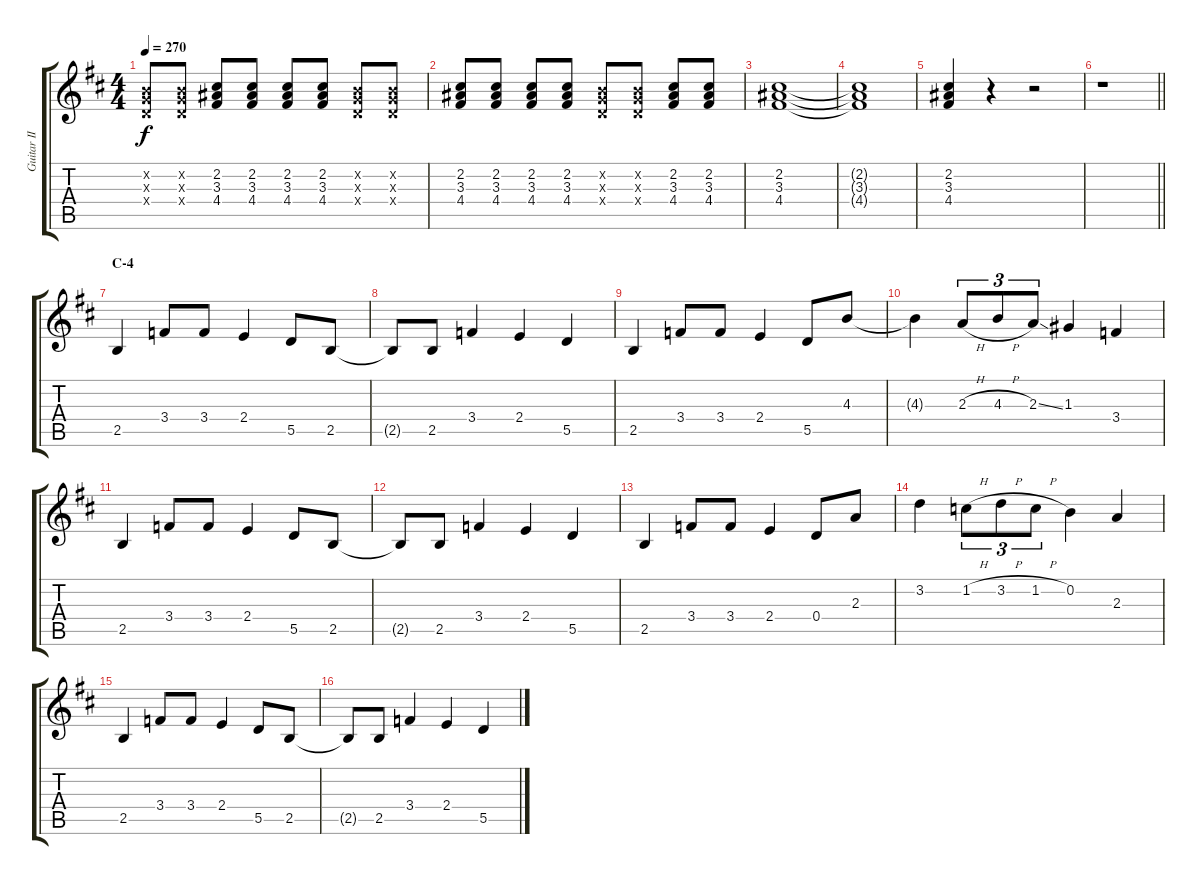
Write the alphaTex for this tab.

\track ("Guitar II" "Guitar II") {instrument overdrivenguitar}
\staff {score tabs}
\tuning (E4 B3 G3 D3 A2 E2) {hide}
\ts (4 4)
\tempo 270
\clef g2
\ks d
(0.2{x} 0.3{x} 0.4{x}).8{dy f} (0.2{x} 0.3{x} 0.4{x}).8 (2.2 3.3 4.4).8 (2.2 3.3 4.4).8 (2.2 3.3 4.4).8 (2.2 3.3 4.4).8 (0.2{x} 0.3{x} 0.4{x}).8 (0.2{x} 0.3{x} 0.4{x}).8 |
(2.2 3.3 4.4).8 (2.2 3.3 4.4).8 (2.2 3.3 4.4).8 (2.2 3.3 4.4).8 (0.2{x} 0.3{x} 0.4{x}).8 (0.2{x} 0.3{x} 0.4{x}).8 (2.2 3.3 4.4).8 (2.2 3.3 4.4).8 |
(2.2 3.3 4.4).1 |
(2.2{t} 3.3{t} 4.4{t}).1 |
(2.2 3.3 4.4).4 r.4 r.2 |
\barLineRight lightlight
r.1 |
\section ("" "C-4")
2.5.4 3.4.8 3.4.8 2.4.4 5.5.8 2.5.8 |
2.5{t}.8 2.5.8 3.4.4 2.4.4 5.5.4 |
2.5.4 3.4.8 3.4.8 2.4.4 5.5.8 4.3.8 |
4.3{t}.4 2.3{h}.8{tu (3 2)} 4.3{h}.8{tu (3 2)} 2.3{ss}.8{tu (3 2)} 1.3.4 3.4.4 |
2.5.4 3.4.8 3.4.8 2.4.4 5.5.8 2.5.8 |
2.5{t}.8 2.5.8 3.4.4 2.4.4 5.5.4 |
2.5.4 3.4.8 3.4.8 2.4.4 0.4.8 2.3.8 |
3.2.4 1.2{h}.8{tu (3 2)} 3.2{h}.8{tu (3 2)} 1.2{h}.8{tu (3 2)} 0.2.4 2.3.4 |
2.5.4 3.4.8 3.4.8 2.4.4 5.5.8 2.5.8 |
2.5{t}.8 2.5.8 3.4.4 2.4.4 5.5.4
